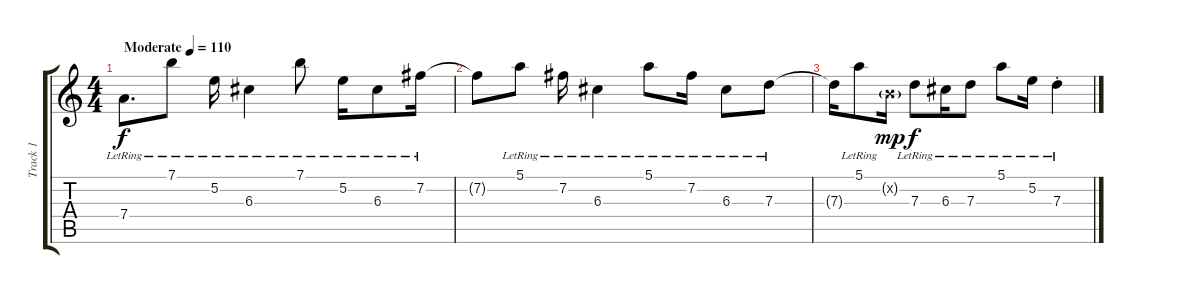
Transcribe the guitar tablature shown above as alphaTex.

\track ("Track 1" "Track 1") {instrument acousticguitarsteel}
\staff {score tabs}
\tuning (E4 B3 G3 D3 A2 E2) {hide}
\ts (4 4)
\tempo (110 "Moderate")
\clef g2
\ks c
7.4{lr}.8{d dy f instrument acousticguitarsteel} 7.1{lr}.8 5.2{lr}.16 6.3{lr}.4 7.1{lr}.8 5.2{lr}.16 6.3{lr}.8 7.2{lr}.16 |
7.2{t}.8 5.1{lr}.8 7.2{lr}.16 6.3{lr}.4 5.1{lr}.8 7.2{lr}.16 6.3{lr}.8 7.3{lr}.8 |
7.3{t}.16 5.1{lr}.8 0.2{g x}.16{dy mp} 7.3{lr}.8{dy f} 6.3{lr}.16 7.3{lr}.8 5.1{lr}.8 5.2{lr}.16 7.3{st lr}.4
